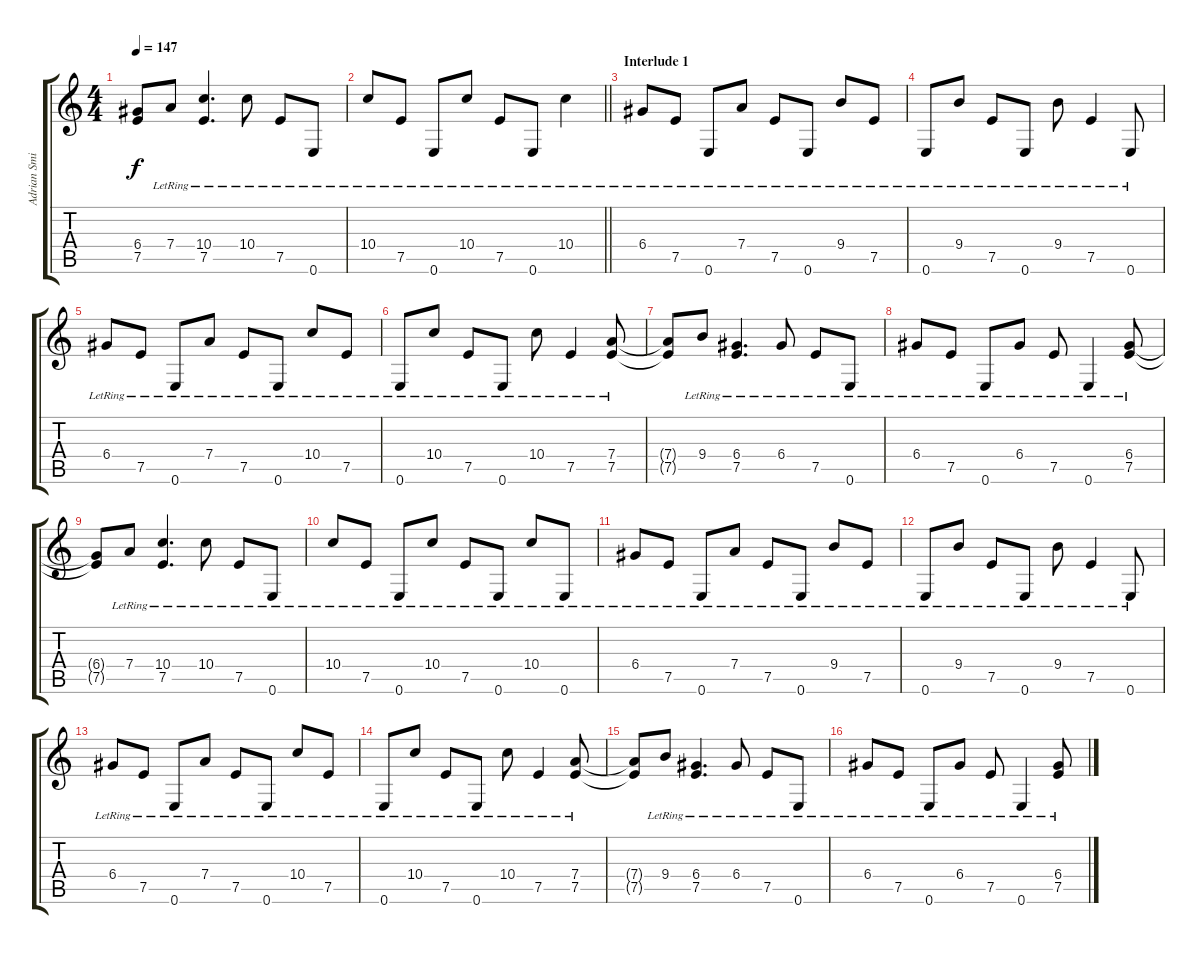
\track ("Adrian Smith" "Adrian Smi") {instrument overdrivenguitar}
\staff {score tabs}
\tuning (E4 B3 G3 D3 A2 E2) {hide}
\ts (4 4)
\tempo 147
\clef g2
\ks c
(6.4{t} 7.5{t}).8{dy f} 7.4{lr}.8 (10.4{lr} 7.5{lr}).4{d} 10.4{lr}.8 7.5{lr}.8 0.6{lr}.8 |
\barLineRight lightlight
10.4{lr}.8 7.5{lr}.8 0.6{lr}.8 10.4{lr}.8 7.5{lr}.8 0.6{lr}.8 10.4{lr}.4 |
\section ("" "Interlude 1")
6.4{lr}.8 7.5{lr}.8 0.6{lr}.8 7.4{lr}.8 7.5{lr}.8 0.6{lr}.8 9.4{lr}.8 7.5{lr}.8 |
0.6{lr}.8 9.4{lr}.8 7.5{lr}.8 0.6{lr}.8 9.4{lr}.8 7.5{lr}.4 0.6{lr}.8 |
6.4{lr}.8 7.5{lr}.8 0.6{lr}.8 7.4{lr}.8 7.5{lr}.8 0.6{lr}.8 10.4{lr}.8 7.5{lr}.8 |
0.6{lr}.8 10.4{lr}.8 7.5{lr}.8 0.6{lr}.8 10.4{lr}.8 7.5{lr}.4 (7.4{lr} 7.5{lr}).8 |
(7.4{t} 7.5{t}).8 9.4{lr}.8 (6.4{lr} 7.5{lr}).4{d} 6.4{lr}.8 7.5{lr}.8 0.6{lr}.8 |
6.4{lr}.8 7.5{lr}.8 0.6{lr}.8 6.4{lr}.8 7.5{lr}.8 0.6{lr}.4 (6.4{lr} 7.5{lr}).8 |
(6.4{t} 7.5{t}).8 7.4{lr}.8 (10.4{lr} 7.5{lr}).4{d} 10.4{lr}.8 7.5{lr}.8 0.6{lr}.8 |
10.4{lr}.8 7.5{lr}.8 0.6{lr}.8 10.4{lr}.8 7.5{lr}.8 0.6{lr}.8 10.4{lr}.8 0.6{lr}.8 |
6.4{lr}.8 7.5{lr}.8 0.6{lr}.8 7.4{lr}.8 7.5{lr}.8 0.6{lr}.8 9.4{lr}.8 7.5{lr}.8 |
0.6{lr}.8 9.4{lr}.8 7.5{lr}.8 0.6{lr}.8 9.4{lr}.8 7.5{lr}.4 0.6{lr}.8 |
6.4{lr}.8 7.5{lr}.8 0.6{lr}.8 7.4{lr}.8 7.5{lr}.8 0.6{lr}.8 10.4{lr}.8 7.5{lr}.8 |
0.6{lr}.8 10.4{lr}.8 7.5{lr}.8 0.6{lr}.8 10.4{lr}.8 7.5{lr}.4 (7.4{lr} 7.5{lr}).8 |
(7.4{t} 7.5{t}).8 9.4{lr}.8 (6.4{lr} 7.5{lr}).4{d} 6.4{lr}.8 7.5{lr}.8 0.6{lr}.8 |
6.4{lr}.8 7.5{lr}.8 0.6{lr}.8 6.4{lr}.8 7.5{lr}.8 0.6{lr}.4 (6.4{lr} 7.5{lr}).8
